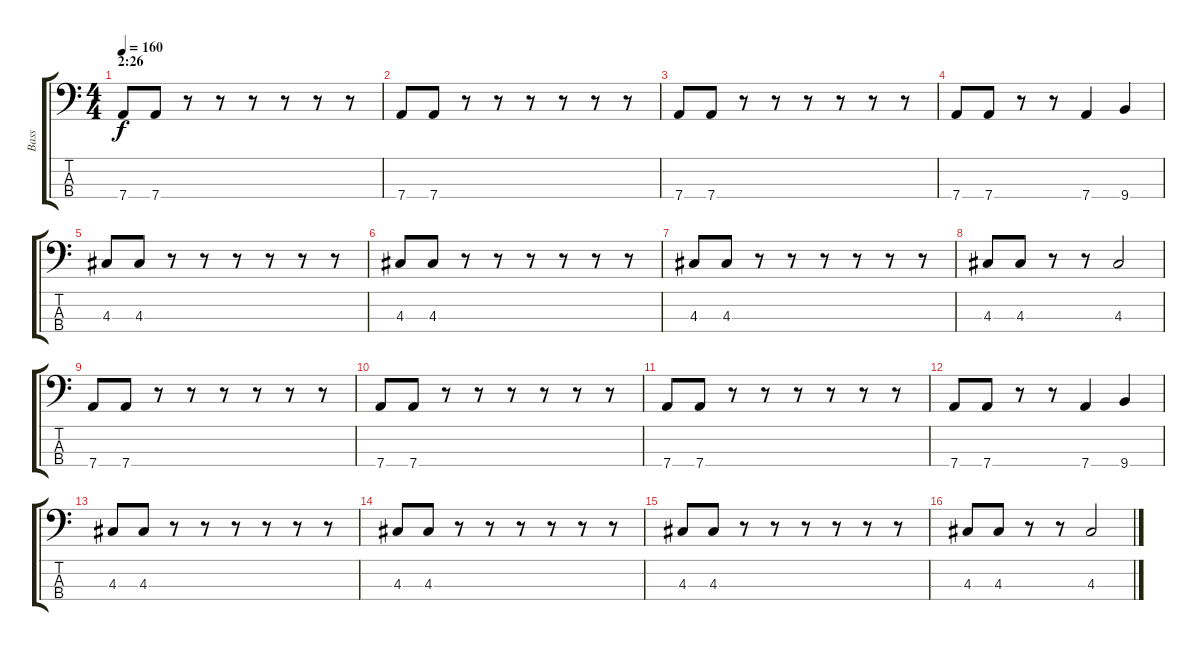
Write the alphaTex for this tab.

\track ("Bass" "Bass") {instrument electricbassfinger}
\staff {score tabs}
\tuning (G2 D2 A1 D1) {hide}
\ts (4 4)
\section ("" "2:26")
\tempo 160
\clef f4
\ks c
7.4.8{dy f} 7.4.8 r.8 r.8 r.8 r.8 r.8 r.8 |
7.4.8 7.4.8 r.8 r.8 r.8 r.8 r.8 r.8 |
7.4.8 7.4.8 r.8 r.8 r.8 r.8 r.8 r.8 |
7.4.8 7.4.8 r.8 r.8 7.4.4 9.4.4 |
4.3.8 4.3.8 r.8 r.8 r.8 r.8 r.8 r.8 |
4.3.8 4.3.8 r.8 r.8 r.8 r.8 r.8 r.8 |
4.3.8 4.3.8 r.8 r.8 r.8 r.8 r.8 r.8 |
4.3.8 4.3.8 r.8 r.8 4.3.2 |
7.4.8 7.4.8 r.8 r.8 r.8 r.8 r.8 r.8 |
7.4.8 7.4.8 r.8 r.8 r.8 r.8 r.8 r.8 |
7.4.8 7.4.8 r.8 r.8 r.8 r.8 r.8 r.8 |
7.4.8 7.4.8 r.8 r.8 7.4.4 9.4.4 |
4.3.8 4.3.8 r.8 r.8 r.8 r.8 r.8 r.8 |
4.3.8 4.3.8 r.8 r.8 r.8 r.8 r.8 r.8 |
4.3.8 4.3.8 r.8 r.8 r.8 r.8 r.8 r.8 |
4.3.8 4.3.8 r.8 r.8 4.3.2
